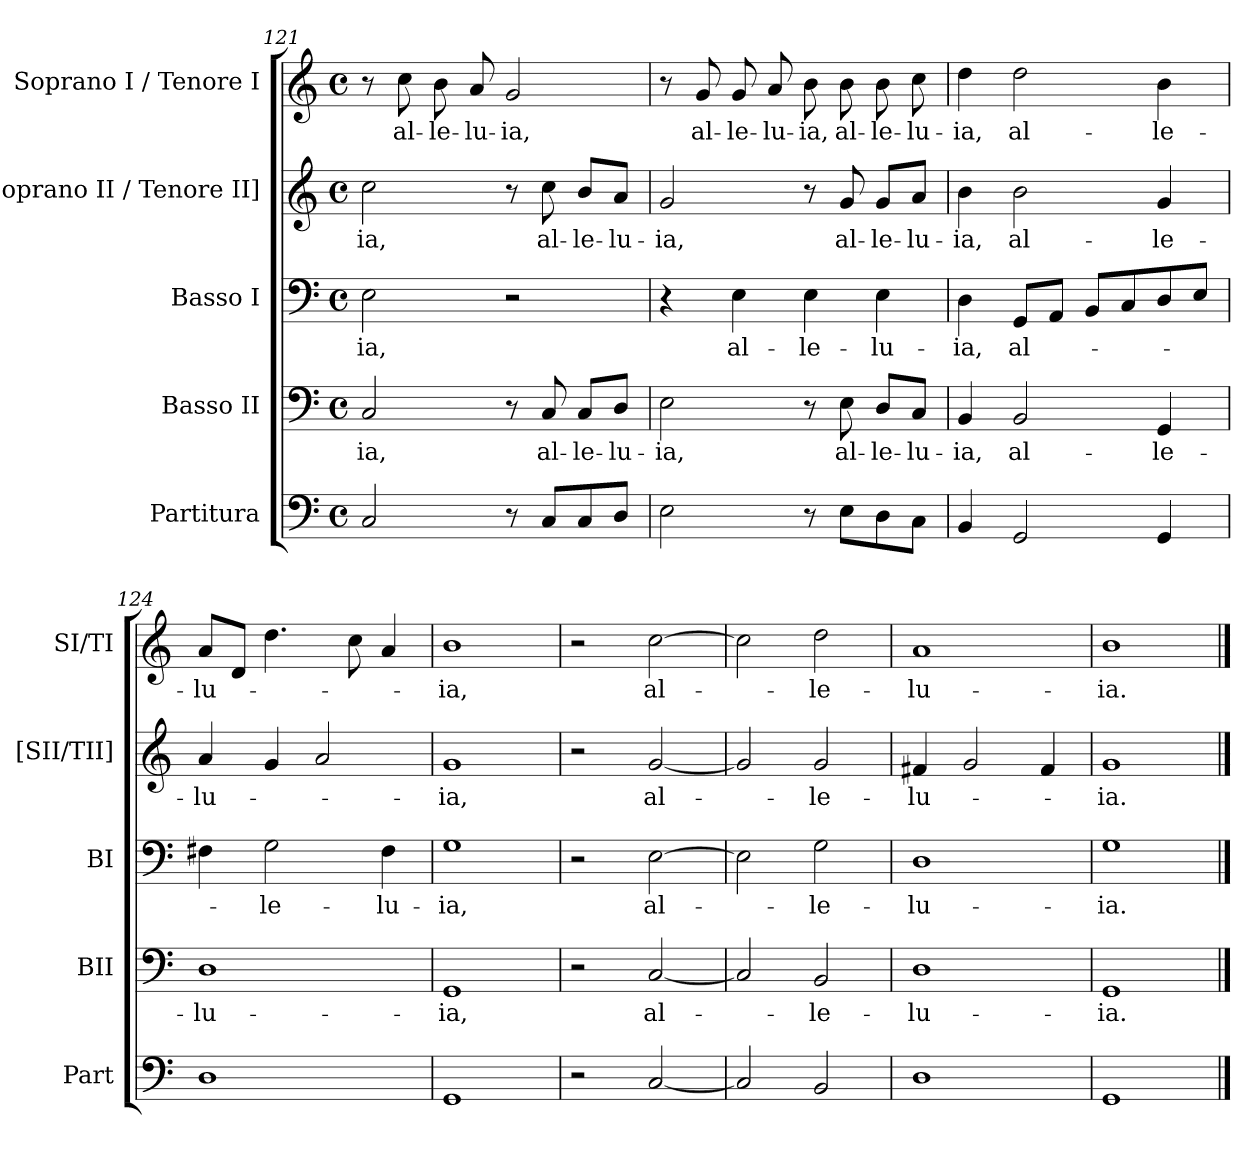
**kern	**kern	**text	**kern	**text	**kern	**text	**kern	**text
*part5	*part4	*part4	*part3	*part3	*part2	*part2	*part1	*part1
*staff5	*staff4	*staff4	*staff3	*staff3	*staff2	*staff2	*staff1	*staff1
*I"Partitura	*I"Basso II	*	*I"Basso I	*	*I"[Soprano II / Tenore II]	*	*I"Soprano I / Tenore I	*
*I'Part	*I'BII	*	*I'BI	*	*I'[SII/TII]	*	*I'SI/TI	*
*clefF4	*clefF4	*	*clefF4	*	*clefG2	*	*clefG2	*
*k[]	*k[]	*	*k[]	*	*k[]	*	*k[]	*
*M4/4	*M4/4	*	*M4/4	*	*M4/4	*	*M4/4	*
*met(c)	*met(c)	*	*met(c)	*	*met(c)	*	*met(c)	*
=121	=121	=121	=121	=121	=121	=121	=121	=121
2C/	2C/	-ia,	2E\	-ia,	2cc\	-ia,	8r	.
.	.	.	.	.	.	.	8cc\	al-
.	.	.	.	.	.	.	8b\	-le-
.	.	.	.	.	.	.	8a/	-lu-
8r	8r	.	2r	.	8r	.	2g/	-ia,
8C/L	8C/	al-	.	.	8cc\	al-	.	.
8C/	8C/L	-le-	.	.	8b/L	-le-	.	.
8D/J	8D/J	-lu-	.	.	8a/J	-lu-	.	.
=122	=122	=122	=122	=122	=122	=122	=122	=122
2E\	2E\	-ia,	4r	.	2g/	-ia,	8r	.
.	.	.	.	.	.	.	8g/	al-
.	.	.	4E\	al-	.	.	8g/	-le-
.	.	.	.	.	.	.	8a/	-lu-
8r	8r	.	4E\	-le-	8r	.	8b\	-ia,
8E\L	8E\	al-	.	.	8g/	al-	8b\	al-
8D\	8D/L	-le-	4E\	-lu-	8g/L	-le-	8b\	-le-
8C\J	8C/J	-lu-	.	.	8a/J	-lu-	8cc\	-lu-
=123	=123	=123	=123	=123	=123	=123	=123	=123
4BB/	4BB/	-ia,	4D\	-ia,	4b\	-ia,	4dd\	-ia,
2GG/	2BB/	al-	8GG/L	al-	2b\	al-	2dd\	al-
.	.	.	8AA/J	.	.	.	.	.
.	.	.	8BB/L	.	.	.	.	.
.	.	.	8C/	.	.	.	.	.
4GG/	4GG/	-le-	8D/	.	4g/	-le-	4b\	-le-
.	.	.	8E/J	.	.	.	.	.
=124	=124	=124	=124	=124	=124	=124	=124	=124
1D	1D	-lu-	4F#X\	.	4a/	-lu-	8a/L	-lu-
.	.	.	.	.	.	.	8d/J	.
.	.	.	2G\	-le-	4g/	.	4.dd\	.
.	.	.	.	.	2a/	.	.	.
.	.	.	.	.	.	.	8cc\	.
.	.	.	4F#\	-lu-	.	.	4a/	.
=125	=125	=125	=125	=125	=125	=125	=125	=125
1GG	1GG	-ia,	1G	-ia,	1g	-ia,	1b	-ia,
=126	=126	=126	=126	=126	=126	=126	=126	=126
2r	2r	.	2r	.	2r	.	2r	.
[2C/	[2C/	al-	[2E\	al-	[2g/	al-	[2cc\	al-
=127	=127	=127	=127	=127	=127	=127	=127	=127
2C/]	2C/]	.	2E\]	.	2g/]	.	2cc\]	.
2BB>/	2BB/	-le-	2G\	-le-	2g/	-le-	2dd\	-le-
=128	=128	=128	=128	=128	=128	=128	=128	=128
1D	1D	-lu-	1D	-lu-	4f#X/	-lu-	1a	-lu-
.	.	.	.	.	2g/	.	.	.
.	.	.	.	.	4f#/	.	.	.
=129	=129	=129	=129	=129	=129	=129	=129	=129
1GG	1GG	-ia.	1G	-ia.	1g	-ia.	1b	-ia.
==	==	==	==	==	==	==	==	==
*-	*-	*-	*-	*-	*-	*-	*-	*-
